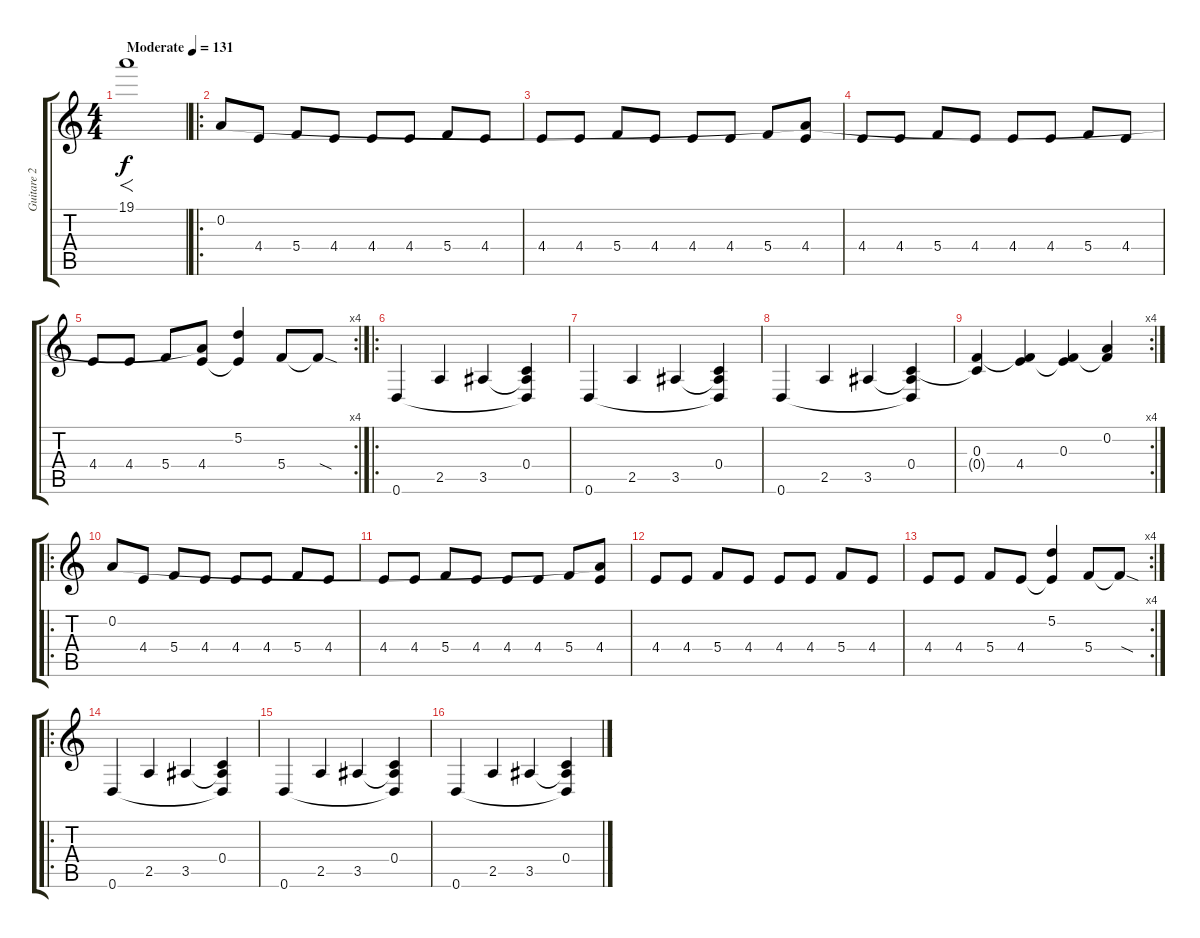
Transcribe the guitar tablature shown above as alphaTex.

\track ("Guitare 2" "Guitare 2") {instrument distortionguitar}
\staff {score tabs}
\tuning (D4 A3 F3 C3 G2 D2) {hide}
\ts (4 4)
\tempo (131 "Moderate")
\clef g2
\ks c
19.1.1{f dy f instrument distortionguitar} |
\ro
0.2.8 4.4.8 5.4.8 4.4.8 4.4.8 4.4.8 5.4.8 4.4.8 |
4.4.8 4.4.8 5.4.8 4.4.8 4.4.8 4.4.8 5.4.8 (0.2{t} 4.4).8 |
4.4.8 4.4.8 5.4.8 4.4.8 4.4.8 4.4.8 5.4.8 4.4.8 |
\rc 4
4.4.8 4.4.8 5.4.8 (0.2{t} 4.4).8 (5.2 4.4{t}).4 5.4.8 5.4{sod t}.8 |
\ro
0.6.4 2.5.4 3.5.4 (0.4 3.5{t} 0.6{t}).4 |
0.6.4 2.5.4 3.5.4 (0.4 3.5{t} 0.6{t}).4 |
0.6.4 2.5.4 3.5.4 (0.4 3.5{t} 0.6{t}).4 |
\rc 4
(0.3 0.4{t}).4 (0.3{t} 4.4).4 (0.3 4.4{t}).4 (0.2 0.3{t}).4 |
\ro
0.2.8 4.4.8 5.4.8 4.4.8 4.4.8 4.4.8 5.4.8 4.4.8 |
4.4.8 4.4.8 5.4.8 4.4.8 4.4.8 4.4.8 5.4.8 (0.2{t} 4.4).8 |
4.4.8 4.4.8 5.4.8 4.4.8 4.4.8 4.4.8 5.4.8 4.4.8 |
\rc 4
4.4.8 4.4.8 5.4.8 4.4.8 (5.2 4.4{t}).4 5.4.8 5.4{sod t}.8 |
\ro
0.6.4 2.5.4 3.5.4 (0.4 3.5{t} 0.6{t}).4 |
0.6.4 2.5.4 3.5.4 (0.4 3.5{t} 0.6{t}).4 |
0.6.4 2.5.4 3.5.4 (0.4 3.5{t} 0.6{t}).4
